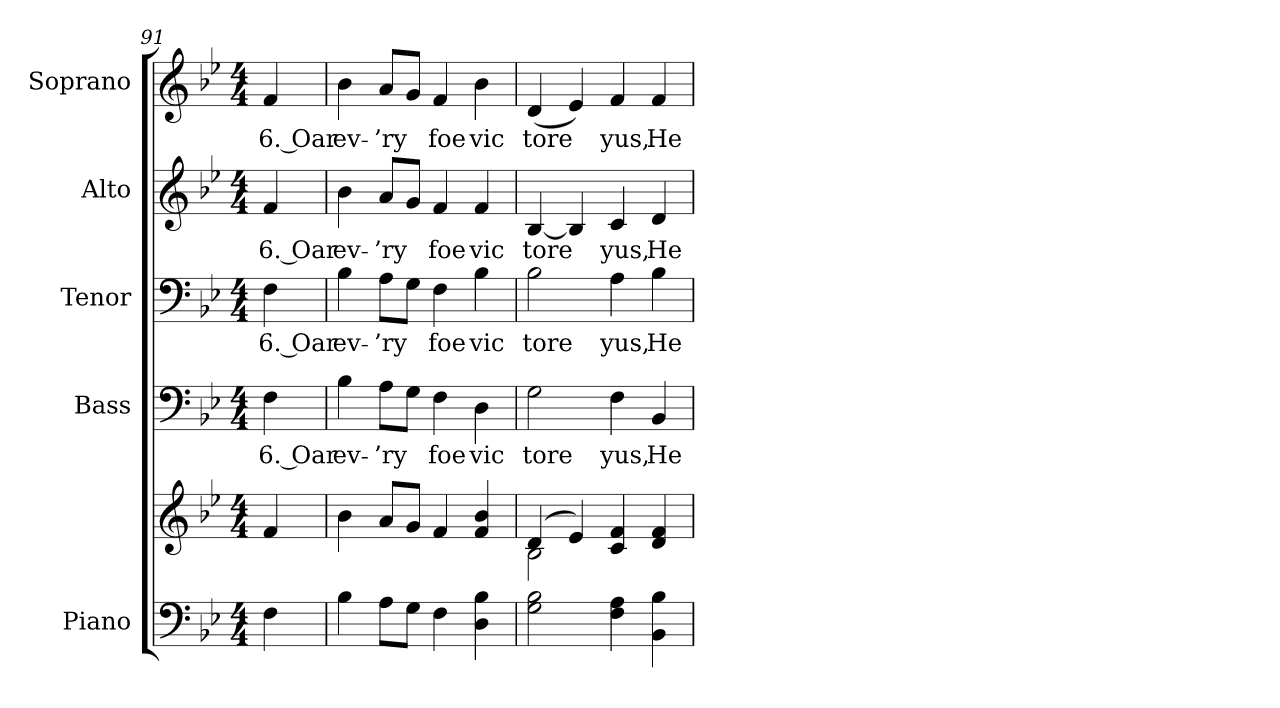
**kern	**kern	**kern	**text	**kern	**text	**kern	**text	**kern	**text
*part5	*part5	*part4	*part4	*part3	*part3	*part2	*part2	*part1	*part1
*staff6	*staff5	*staff4	*staff4	*staff3	*staff3	*staff2	*staff2	*staff1	*staff1
*I"Piano	*	*I"Bass	*	*I"Tenor	*	*I"Alto	*	*I"Soprano	*
*I'Pno.	*	*I'B.	*	*I'T.	*	*I'A.	*	*I'S.	*
*clefF4	*clefG2	*clefF4	*	*clefF4	*	*clefG2	*	*clefG2	*
*k[b-e-]	*k[b-e-]	*k[b-e-]	*	*k[b-e-]	*	*k[b-e-]	*	*k[b-e-]	*
*B-:	*B-:	*B-:	*	*B-:	*	*B-:	*	*B-:	*
*M4/4	*M4/4	*M4/4	*	*M4/4	*	*M4/4	*	*M4/4	*
=91	=91	=91	=91	=91	=91	=91	=91	=91	=91
!	!	!	!LO:LY:b:color=#000000	!	!	!	!	!	!
!	!	!	!	!	!LO:LY:b:color=#000000	!	!	!	!
!	!	!	!	!	!	!	!LO:LY:b:color=#000000	!	!
!	!	!	!	!	!	!	!	!	!LO:LY:b:color=#000000
4Fi\	4fi/	4Fi\	6. Oar	4Fi\	6. Oar	4fi/	6. Oar	4fi/	6. Oar
!!LO:PB:g=z
=92	=92	=92	=92	=92	=92	=92	=92	=92	=92
!	!	!	!LO:LY:b:color=#000000	!	!	!	!	!	!
!	!	!	!	!	!LO:LY:b:color=#000000	!	!	!	!
!	!	!	!	!	!	!	!LO:LY:b:color=#000000	!	!
!	!	!	!	!	!	!	!	!	!LO:LY:b:color=#000000
4B-i\	4b-i\	4B-i\	ev-	4B-i\	ev-	4b-i\	ev-	4b-i\	ev-
!	!	!	!LO:LY:b:color=#000000	!	!	!	!	!	!
!	!	!	!	!	!LO:LY:b:color=#000000	!	!	!	!
!	!	!	!	!	!	!	!LO:LY:b:color=#000000	!	!
!	!	!	!	!	!	!	!	!	!LO:LY:b:color=#000000
8Ai\L	8ai/L	8Ai\L	-’ry	8Ai\L	-’ry	8ai/L	-’ry	8ai/L	-’ry
8Gi\J	8gi/J	8Gi\J	.	8Gi\J	.	8gi/J	.	8gi/J	.
!	!	!	!LO:LY:b:color=#000000	!	!	!	!	!	!
!	!	!	!	!	!LO:LY:b:color=#000000	!	!	!	!
!	!	!	!	!	!	!	!LO:LY:b:color=#000000	!	!
!	!	!	!	!	!	!	!	!	!LO:LY:b:color=#000000
4Fi\	4fi/	4Fi\	foe	4Fi\	foe	4fi/	foe	4fi/	foe
!	!	!	!LO:LY:b:color=#000000	!	!	!	!	!	!
!	!	!	!	!	!LO:LY:b:color=#000000	!	!	!	!
!	!	!	!	!	!	!	!LO:LY:b:color=#000000	!	!
!	!	!	!	!	!	!	!	!	!LO:LY:b:color=#000000
4Di\ 4B-i	4fi/ 4b-i	4Di\	vic	4B-i\	vic	4fi/	vic	4b-i\	vic
=93	=93	=93	=93	=93	=93	=93	=93	=93	=93
*	*^	*	*	*	*	*	*	*	*
!	!	!	!	!LO:LY:b:color=#000000	!	!	!	!	!	!
!	!	!	!	!	!	!LO:LY:b:color=#000000	!	!	!	!
!	!	!	!	!	!	!	!	!LO:LY:b:color=#000000	!	!
!	!	!	!	!	!	!	!	!	!	!LO:LY:b:color=#000000
2Gi\ 2B-i	(4di/	2B-i\	2Gi\	tore	2B-i\	tore	[<4B-i/	tore	(4di/	tore
.	4e-i/)	.	.	.	.	.	4B-i/]	.	4e-i/)	.
!	!	!	!	!LO:LY:b:color=#000000	!	!	!	!	!	!
!	!	!	!	!	!	!LO:LY:b:color=#000000	!	!	!	!
!	!	!	!	!	!	!	!	!LO:LY:b:color=#000000	!	!
!	!	!	!	!	!	!	!	!	!	!LO:LY:b:color=#000000
4Fi\ 4Ai	4ci/ 4fi	2ryy	4Fi\	yus,	4Ai\	yus,	4ci/	yus,	4fi/	yus,
!	!	!	!	!LO:LY:b:color=#000000	!	!	!	!	!	!
!	!	!	!	!	!	!LO:LY:b:color=#000000	!	!	!	!
!	!	!	!	!	!	!	!	!LO:LY:b:color=#000000	!	!
!	!	!	!	!	!	!	!	!	!	!LO:LY:b:color=#000000
4BB-i\ 4B-i	4di/ 4fi	.	4BB-i/	He	4B-i\	He	4di/	He	4fi/	He
*	*v	*v	*	*	*	*	*	*	*	*
=	=	=	=	=	=	=	=	=	=
*-	*-	*-	*-	*-	*-	*-	*-	*-	*-
